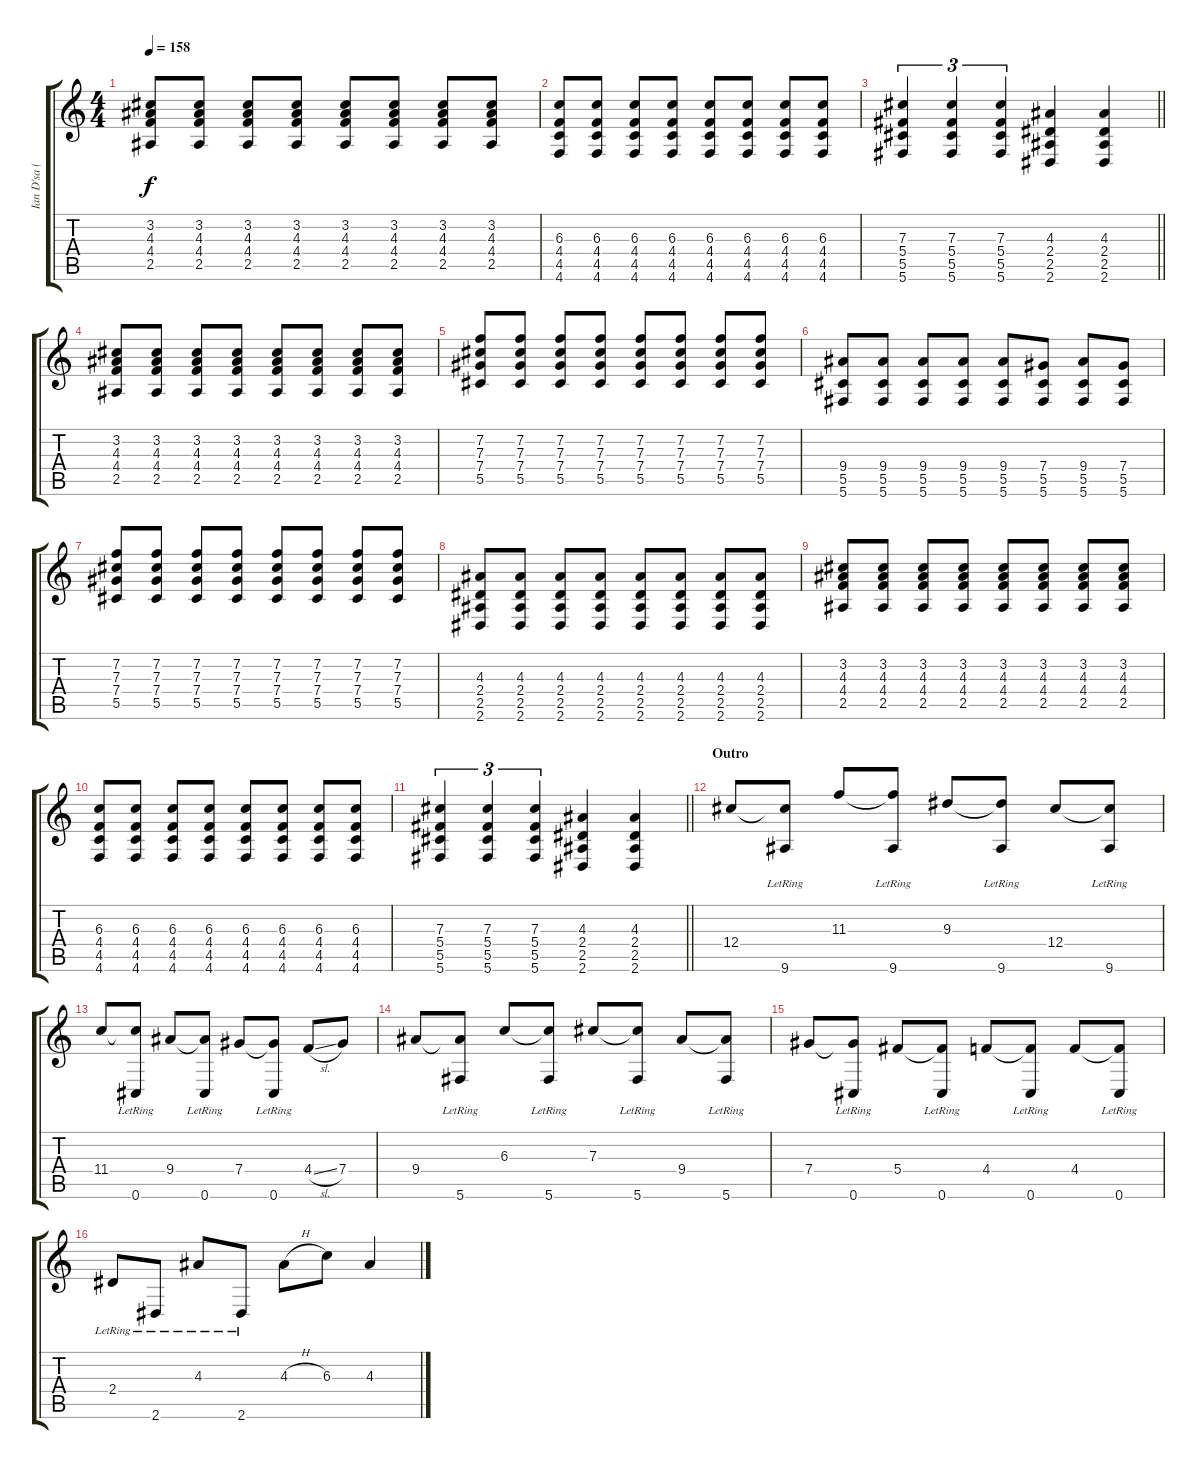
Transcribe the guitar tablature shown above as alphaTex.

\track ("Ian D'sa (Lead Guitar)" "Ian D'sa (") {instrument overdrivenguitar}
\staff {score tabs}
\tuning (Eb4 Bb3 Gb3 Db3 Ab2 Db2) {hide}
\ts (4 4)
\tempo 158
\clef g2
\ks c
(3.2 4.3 4.4 2.5).8{dy f} (3.2 4.3 4.4 2.5).8 (3.2 4.3 4.4 2.5).8 (3.2 4.3 4.4 2.5).8 (3.2 4.3 4.4 2.5).8 (3.2 4.3 4.4 2.5).8 (3.2 4.3 4.4 2.5).8 (3.2 4.3 4.4 2.5).8 |
(6.3 4.4 4.5 4.6).8 (6.3 4.4 4.5 4.6).8 (6.3 4.4 4.5 4.6).8 (6.3 4.4 4.5 4.6).8 (6.3 4.4 4.5 4.6).8 (6.3 4.4 4.5 4.6).8 (6.3 4.4 4.5 4.6).8 (6.3 4.4 4.5 4.6).8 |
\barLineRight lightlight
(7.3 5.4 5.5 5.6).4{tu (3 2)} (7.3 5.4 5.5 5.6).4{tu (3 2)} (7.3 5.4 5.5 5.6).4{tu (3 2)} (4.3 2.4 2.5 2.6).4 (4.3 2.4 2.5 2.6).4 |
(3.2 4.3 4.4 2.5).8 (3.2 4.3 4.4 2.5).8 (3.2 4.3 4.4 2.5).8 (3.2 4.3 4.4 2.5).8 (3.2 4.3 4.4 2.5).8 (3.2 4.3 4.4 2.5).8 (3.2 4.3 4.4 2.5).8 (3.2 4.3 4.4 2.5).8 |
(7.2 7.3 7.4 5.5).8 (7.2 7.3 7.4 5.5).8 (7.2 7.3 7.4 5.5).8 (7.2 7.3 7.4 5.5).8 (7.2 7.3 7.4 5.5).8 (7.2 7.3 7.4 5.5).8 (7.2 7.3 7.4 5.5).8 (7.2 7.3 7.4 5.5).8 |
(9.4 5.5 5.6).8 (9.4 5.5 5.6).8 (9.4 5.5 5.6).8 (9.4 5.5 5.6).8 (9.4 5.5 5.6).8 (7.4 5.5 5.6).8 (9.4 5.5 5.6).8 (7.4 5.5 5.6).8 |
(7.2 7.3 7.4 5.5).8 (7.2 7.3 7.4 5.5).8 (7.2 7.3 7.4 5.5).8 (7.2 7.3 7.4 5.5).8 (7.2 7.3 7.4 5.5).8 (7.2 7.3 7.4 5.5).8 (7.2 7.3 7.4 5.5).8 (7.2 7.3 7.4 5.5).8 |
(4.3 2.4 2.5 2.6).8 (4.3 2.4 2.5 2.6).8 (4.3 2.4 2.5 2.6).8 (4.3 2.4 2.5 2.6).8 (4.3 2.4 2.5 2.6).8 (4.3 2.4 2.5 2.6).8 (4.3 2.4 2.5 2.6).8 (4.3 2.4 2.5 2.6).8 |
(3.2 4.3 4.4 2.5).8 (3.2 4.3 4.4 2.5).8 (3.2 4.3 4.4 2.5).8 (3.2 4.3 4.4 2.5).8 (3.2 4.3 4.4 2.5).8 (3.2 4.3 4.4 2.5).8 (3.2 4.3 4.4 2.5).8 (3.2 4.3 4.4 2.5).8 |
(6.3 4.4 4.5 4.6).8 (6.3 4.4 4.5 4.6).8 (6.3 4.4 4.5 4.6).8 (6.3 4.4 4.5 4.6).8 (6.3 4.4 4.5 4.6).8 (6.3 4.4 4.5 4.6).8 (6.3 4.4 4.5 4.6).8 (6.3 4.4 4.5 4.6).8 |
\barLineRight lightlight
(7.3 5.4 5.5 5.6).4{tu (3 2)} (7.3 5.4 5.5 5.6).4{tu (3 2)} (7.3 5.4 5.5 5.6).4{tu (3 2)} (4.3 2.4 2.5 2.6).4 (4.3 2.4 2.5 2.6).4 |
\section ("" "Outro")
12.4.8 (12.4{t} 9.6{lr}).8 11.3.8 (11.3{t} 9.6{lr}).8 9.3.8 (9.3{t} 9.6{lr}).8 12.4.8 (12.4{t} 9.6{lr}).8 |
11.4.8 (11.4{t} 0.6{lr}).8 9.4.8 (9.4{t} 0.6{lr}).8 7.4.8 (7.4{t} 0.6{lr}).8 4.4{sl}.8 7.4.8 |
9.4.8 (9.4{t} 5.6{lr}).8 6.3.8 (6.3{t} 5.6{lr}).8 7.3.8 (7.3{t} 5.6{lr}).8 9.4.8 (9.4{t} 5.6{lr}).8 |
7.4.8 (7.4{t} 0.6{lr}).8 5.4.8 (5.4{t} 0.6{lr}).8 4.4.8 (4.4{t} 0.6{lr}).8 4.4.8 (4.4{t} 0.6{lr}).8 |
2.4{lr}.8 2.6{lr}.8 4.3{lr}.8 2.6{lr}.8 4.3{h}.8 6.3.8 4.3.4
